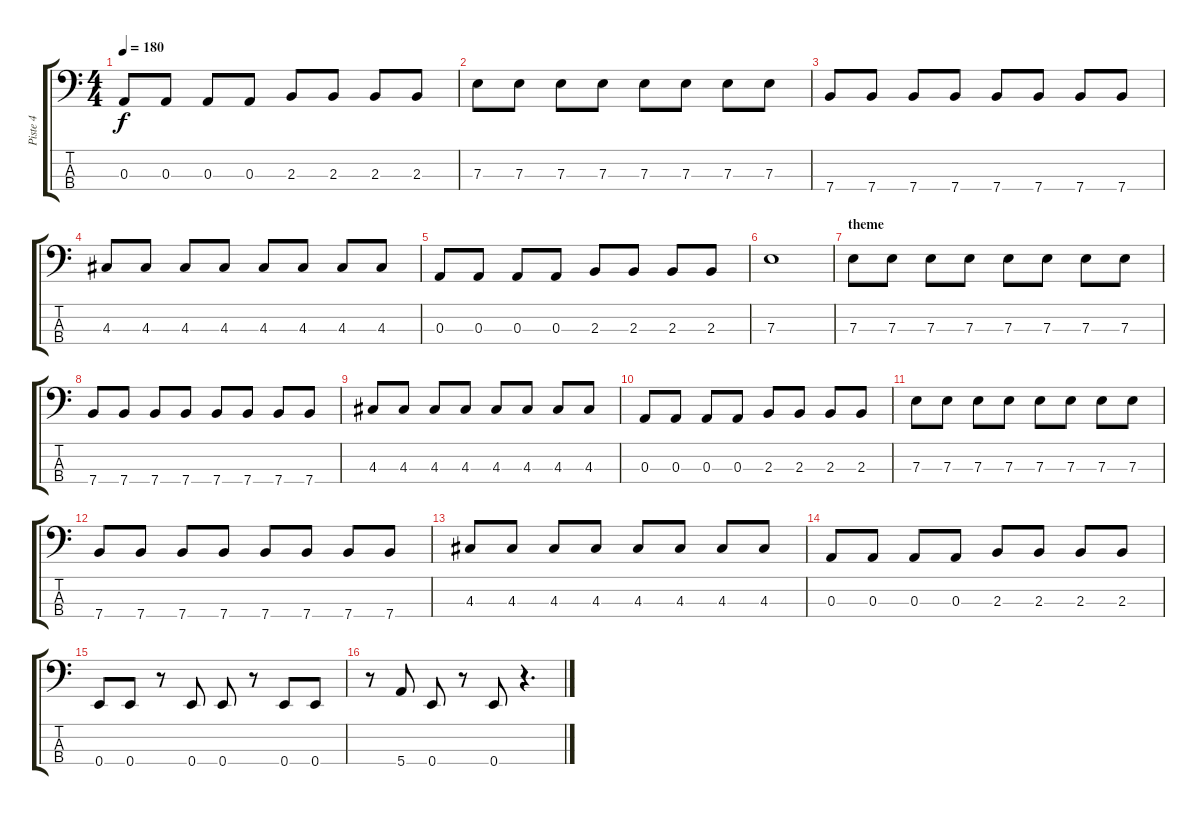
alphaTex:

\track ("Piste 4" "Piste 4") {instrument electricbassfinger}
\staff {score tabs}
\tuning (G2 D2 A1 E1) {hide}
\ts (4 4)
\tempo 180
\clef f4
\ks c
0.3.8{dy f} 0.3.8 0.3.8 0.3.8 2.3.8 2.3.8 2.3.8 2.3.8 |
7.3.8 7.3.8 7.3.8 7.3.8 7.3.8 7.3.8 7.3.8 7.3.8 |
7.4.8 7.4.8 7.4.8 7.4.8 7.4.8 7.4.8 7.4.8 7.4.8 |
4.3.8 4.3.8 4.3.8 4.3.8 4.3.8 4.3.8 4.3.8 4.3.8 |
0.3.8 0.3.8 0.3.8 0.3.8 2.3.8 2.3.8 2.3.8 2.3.8 |
7.3.1 |
\section ("" "theme")
7.3.8 7.3.8 7.3.8 7.3.8 7.3.8 7.3.8 7.3.8 7.3.8 |
7.4.8 7.4.8 7.4.8 7.4.8 7.4.8 7.4.8 7.4.8 7.4.8 |
4.3.8 4.3.8 4.3.8 4.3.8 4.3.8 4.3.8 4.3.8 4.3.8 |
0.3.8 0.3.8 0.3.8 0.3.8 2.3.8 2.3.8 2.3.8 2.3.8 |
7.3.8 7.3.8 7.3.8 7.3.8 7.3.8 7.3.8 7.3.8 7.3.8 |
7.4.8 7.4.8 7.4.8 7.4.8 7.4.8 7.4.8 7.4.8 7.4.8 |
4.3.8 4.3.8 4.3.8 4.3.8 4.3.8 4.3.8 4.3.8 4.3.8 |
0.3.8 0.3.8 0.3.8 0.3.8 2.3.8 2.3.8 2.3.8 2.3.8 |
0.4.8 0.4.8 r.8 0.4.8 0.4.8 r.8 0.4.8 0.4.8 |
r.8 5.4.8 0.4.8 r.8 0.4.8 r.4{d}
